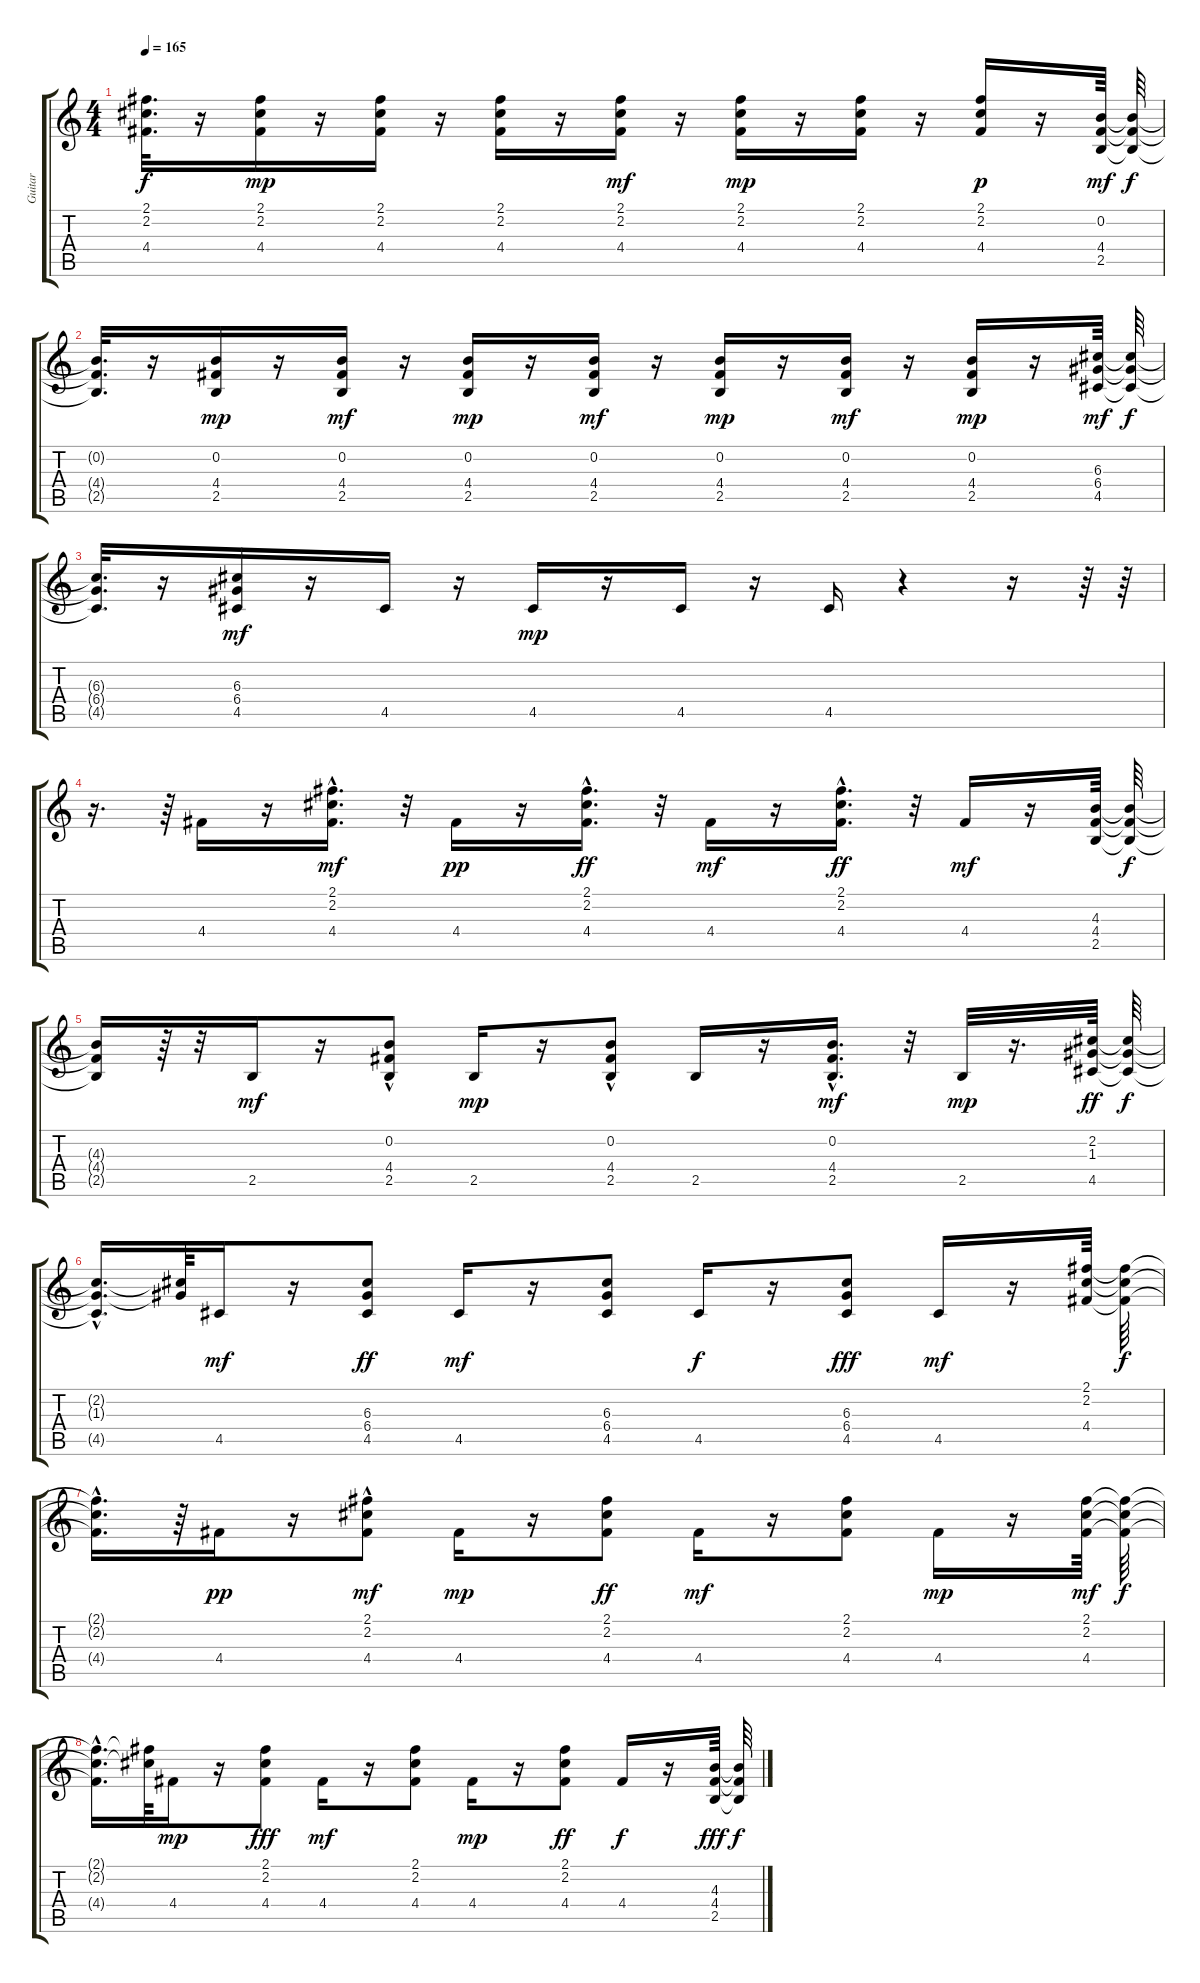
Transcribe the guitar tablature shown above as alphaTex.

\track ("Guitar" "Guitar") {instrument distortionguitar}
\staff {score tabs}
\tuning (E4 B3 G3 D3 A2 E2) {hide}
\ts (4 4)
\tempo 165
\clef g2
\ks c
(2.1{t} 2.2{t} 4.4{t}).32{d dy f} r.16 (2.1 2.2 4.4).16{dy mp} r.16 (2.1 2.2 4.4).16 r.16 (2.1 2.2 4.4).16 r.16 (2.1 2.2 4.4).16{dy mf} r.16 (2.1 2.2 4.4).16{dy mp} r.16 (2.1 2.2 4.4).16 r.16 (2.1 2.2 4.4).16{dy p} r.16 (0.2 4.4 2.5).64{dy mf} (0.2{t} 4.4{t} 2.5{t}).64{dy f} |
(0.2{t} 4.4{t} 2.5{t}).32{d} r.16 (0.2 4.4 2.5).16{dy mp} r.16 (0.2 4.4 2.5).16{dy mf} r.16 (0.2 4.4 2.5).16{dy mp} r.16 (0.2 4.4 2.5).16{dy mf} r.16 (0.2 4.4 2.5).16{dy mp} r.16 (0.2 4.4 2.5).16{dy mf} r.16 (0.2 4.4 2.5).16{dy mp} r.16 (6.3 6.4 4.5).64{dy mf} (6.3{t} 6.4{t} 4.5{t}).64{dy f} |
(6.3{t} 6.4{t} 4.5{t}).32{d} r.16 (6.3 6.4 4.5).16{dy mf} r.16 4.5.16 r.16 4.5.16{dy mp} r.16 4.5.16 r.16 4.5.16 r.4 r.16 r.64 r.64 |
r.16{d} r.64 4.4.16 r.16 (2.1{hac} 2.2{hac} 4.4).16{d dy mf} r.32 4.4.16{dy pp} r.16 (2.1{hac} 2.2{hac} 4.4{hac}).16{d dy ff} r.32 4.4.16{dy mf} r.16 (2.1{hac} 2.2 4.4).16{d dy ff} r.32 4.4.16{dy mf} r.16 (4.3 4.4 2.5).64 (4.3{t} 4.4{t} 2.5{t}).64{dy f} |
(4.3{t} 4.4{t} 2.5{t}).16 r.64 r.32 2.5.16{dy mf} r.16 (0.2 4.4 2.5{hac}).8 2.5.16{dy mp} r.16 (0.2 4.4{hac} 2.5).8 2.5.16 r.16 (0.2{hac} 4.4{hac} 2.5).16{d dy mf} r.32 2.5.32{dy mp} r.16{d} (2.2 1.3 4.5).64{dy ff} (2.2{t} 1.3{t} 4.5{t}).64{dy f} |
(2.2{hac t} 1.3{hac t} 4.5{t}).16{d} (2.2{t} 1.3{t}).64 4.5.16{dy mf} r.16 (6.3 6.4 4.5).8{dy ff} 4.5.16{dy mf} r.16 (6.3 6.4 4.5).8 4.5.16{dy f} r.16 (6.3 6.4 4.5).8{dy fff} 4.5.16{dy mf} r.16 (2.1 2.2 4.4).64 (2.1{t} 2.2{t} 4.4{t}).64{dy f} |
(2.1{hac t} 2.2{hac t} 4.4{t}).16{d} r.64 4.4.16{dy pp} r.16 (2.1 2.2 4.4{hac}).8{dy mf} 4.4.16{dy mp} r.16 (2.1 2.2 4.4).8{dy ff} 4.4.16{dy mf} r.16 (2.1 2.2 4.4).8 4.4.16{dy mp} r.16 (2.1 2.2 4.4).64{dy mf} (2.1{t} 2.2{t} 4.4{t}).64{dy f} |
(2.1{hac t} 2.2{hac t} 4.4{t}).16{d} (2.1{t} 2.2{t}).64 4.4.16{dy mp} r.16 (2.1 2.2 4.4).8{dy fff} 4.4.16{dy mf} r.16 (2.1 2.2 4.4).8 4.4.16{dy mp} r.16 (2.1 2.2 4.4).8{dy ff} 4.4.16{dy f} r.16 (4.3 4.4 2.5).64{dy fff} (4.3{t} 4.4{t} 2.5{t}).64{dy f}
